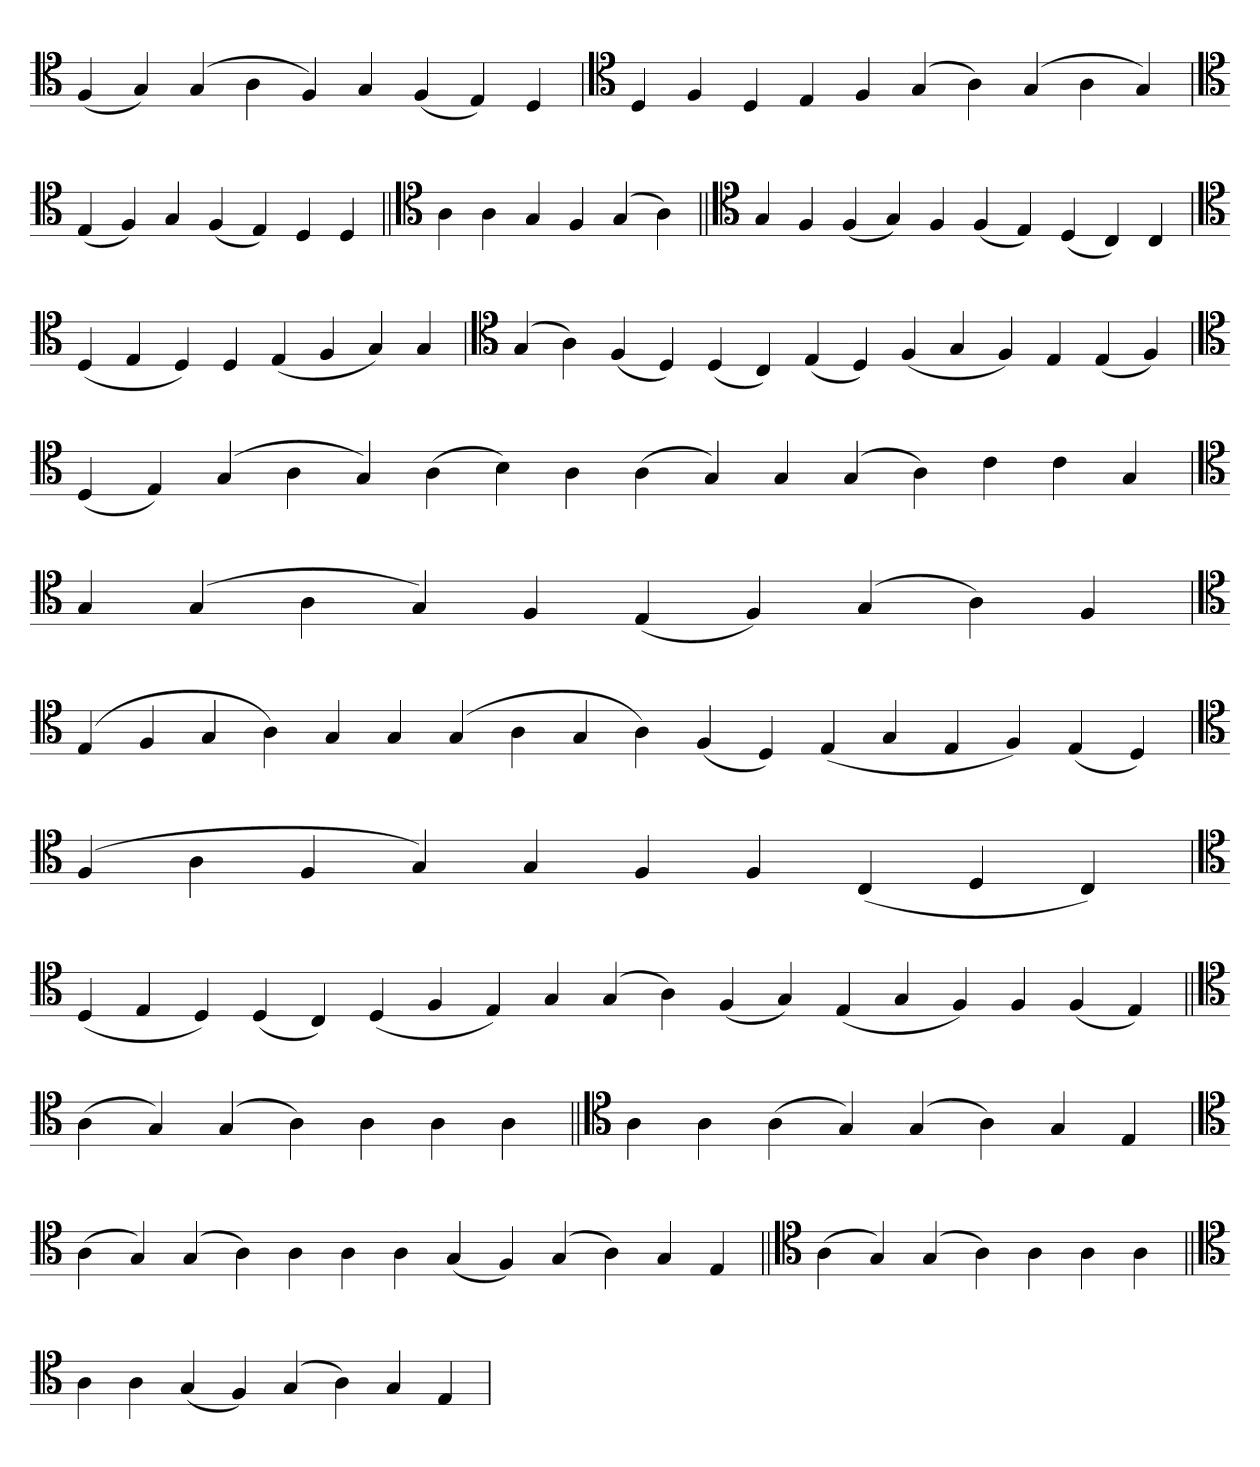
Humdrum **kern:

**kern
*part1
*staff1
*clefC4
=
(4F
4G)
(4G
4A
4F)
4G
(4F
4E)
4D
=
*clefC4
4D
4F
4D
4E
4F
(4G
4A)
(4G
4A
4G)
=`
*clefC4
(4E
4F)
4G
(4F
4E)
4D
4D
=||
*clefC4
4A
4A
4G
4F
(4G
4A)
=||
*clefC4
4G
4F
(4F
4G)
4F
(4F
4E)
(4D
4C)
4C
=`
*clefC4
(4D
4E
4D)
4D
(4E
4F
4G)
4G
='
*clefC4
(4G
4A)
(4F
4D)
(4D
4C)
(4E
4D)
(4F
4G
4F)
4E
(4E
4F)
=
*clefC4
(4D
4E)
(4G
4A
4G)
(4A
4B)
4A
(4A
4G)
4G
(4G
4A)
4c
4c
4G
='
*clefC4
4G
(4G
4A
4G)
4F
(4E
4F)
(4G
4A)
4F
='
*clefC4
(4E
4F
4G
4A)
4G
4G
(4G
4A
4G
4A)
(4F
4D)
(4E
4G
4E
4F)
(4E
4D)
='
*clefC4
(4F
4A
4F
4G)
4G
4F
4F
(4C
4D
4C)
=`
*clefC4
(4D
4E
4D)
(4D
4C)
(4D
4F
4E)
4G
(4G
4A)
(4F
4G)
(4E
4G
4F)
4F
(4F
4E)
=||
*clefC4
(4A
4G)
(4G
4A)
4A
4A
4A
=||
*clefC4
4A
4A
(4A
4G)
(4G
4A)
4G
4E
=
*clefC4
(4A
4G)
(4G
4A)
4A
4A
4A
(4G
4F)
(4G
4A)
4G
4E
=||
*clefC4
(4A
4G)
(4G
4A)
4A
4A
4A
=||
*clefC4
4A
4A
(4G
4F)
(4G
4A)
4G
4E
=
*-
